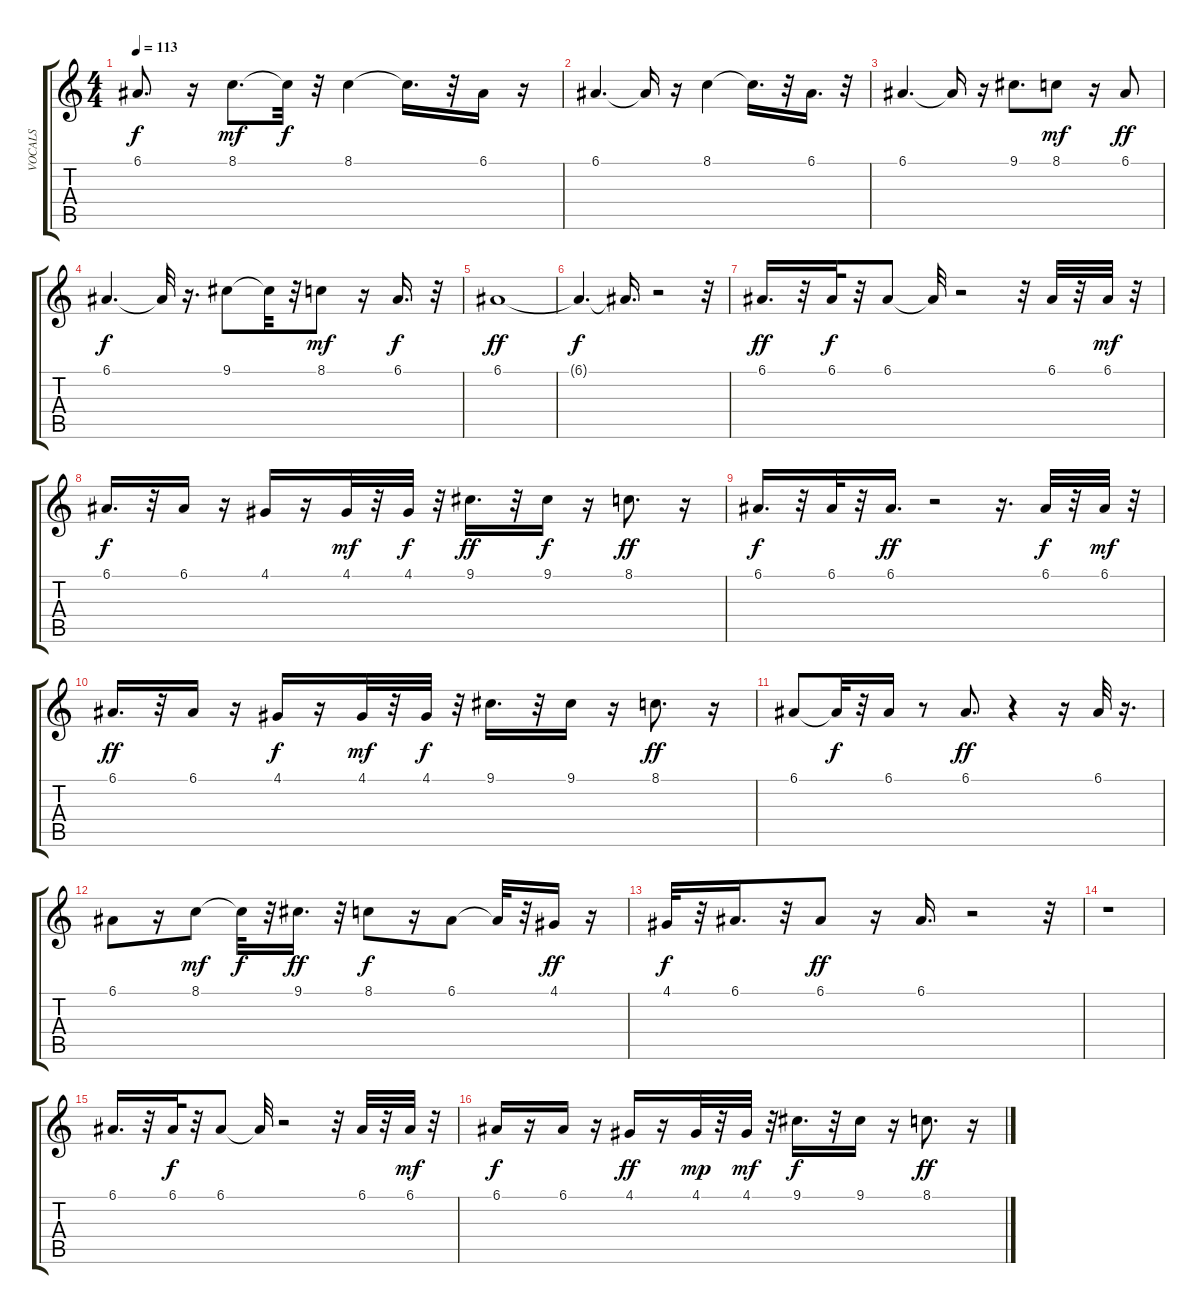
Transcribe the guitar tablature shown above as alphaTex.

\track ("VOCALS" "VOCALS") {instrument voiceoohs}
\staff {score tabs}
\tuning (E4 B3 G3 D3 A2 E2) {hide}
\ts (4 4)
\tempo 113
\clef g2
\ks c
6.1.8{d dy f} r.16 8.1.8{d dy mf} 8.1{t}.32{dy f} r.32 8.1.4 8.1{t}.16{d} r.32 6.1.16 r.16 |
6.1.4{d} 6.1{t}.16 r.16 8.1.4 8.1{t}.16{d} r.32 6.1.16{d} r.32 |
6.1.4{d} 6.1{t}.16 r.16 9.1.8{d} 8.1.8{dy mf} r.16 6.1.8{dy ff} |
6.1.4{d dy f} 6.1{t}.32 r.16{d} 9.1.8 9.1{t}.32 r.32 8.1.8{dy mf} r.16 6.1.16{d dy f} r.32 |
6.1.1{dy ff} |
6.1{t}.4{d dy f} 6.1{t}.16{d} r.2 r.32 |
6.1.16{d dy ff} r.32 6.1.32{dy f} r.32 6.1.8 6.1{t}.32 r.2 r.32 6.1.32 r.32 6.1.32{dy mf} r.32 |
6.1.16{d dy f} r.32 6.1.16 r.16 4.1.16 r.16 4.1.32{dy mf} r.32 4.1.32{dy f} r.32 9.1.16{d dy ff} r.32 9.1.16{dy f} r.16 8.1.8{d dy ff} r.16 |
6.1.16{d dy f} r.32 6.1.32 r.32 6.1.16{d dy ff} r.2 r.16{d} 6.1.32{dy f} r.32 6.1.32{dy mf} r.32 |
6.1.16{d dy ff} r.32 6.1.16 r.16 4.1.16{dy f} r.16 4.1.32{dy mf} r.32 4.1.32{dy f} r.32 9.1.16{d} r.32 9.1.16 r.16 8.1.8{d dy ff} r.16 |
6.1.8 6.1{t}.32{dy f} r.32 6.1.16 r.8 6.1.8{d dy ff} r.4 r.16 6.1.32 r.16{d} |
6.1.8 r.16 8.1.8{dy mf} 8.1{t}.32{dy f} r.32 9.1.16{d dy ff} r.32 8.1.8{dy f} r.16 6.1.8 6.1{t}.32 r.32 4.1.16{dy ff} r.16 |
4.1.32{dy f} r.32 6.1.16{d} r.32 6.1.8{dy ff} r.16 6.1.16{d} r.2 r.32 |
r.1 |
6.1.16{d} r.32 6.1.32{dy f} r.32 6.1.8 6.1{t}.32 r.2 r.32 6.1.32 r.32 6.1.32{dy mf} r.32 |
6.1.16{dy f} r.16 6.1.16 r.16 4.1.16{dy ff} r.16 4.1.32{dy mp} r.32 4.1.32{dy mf} r.32 9.1.16{d dy f} r.32 9.1.16 r.16 8.1.8{d dy ff} r.16
